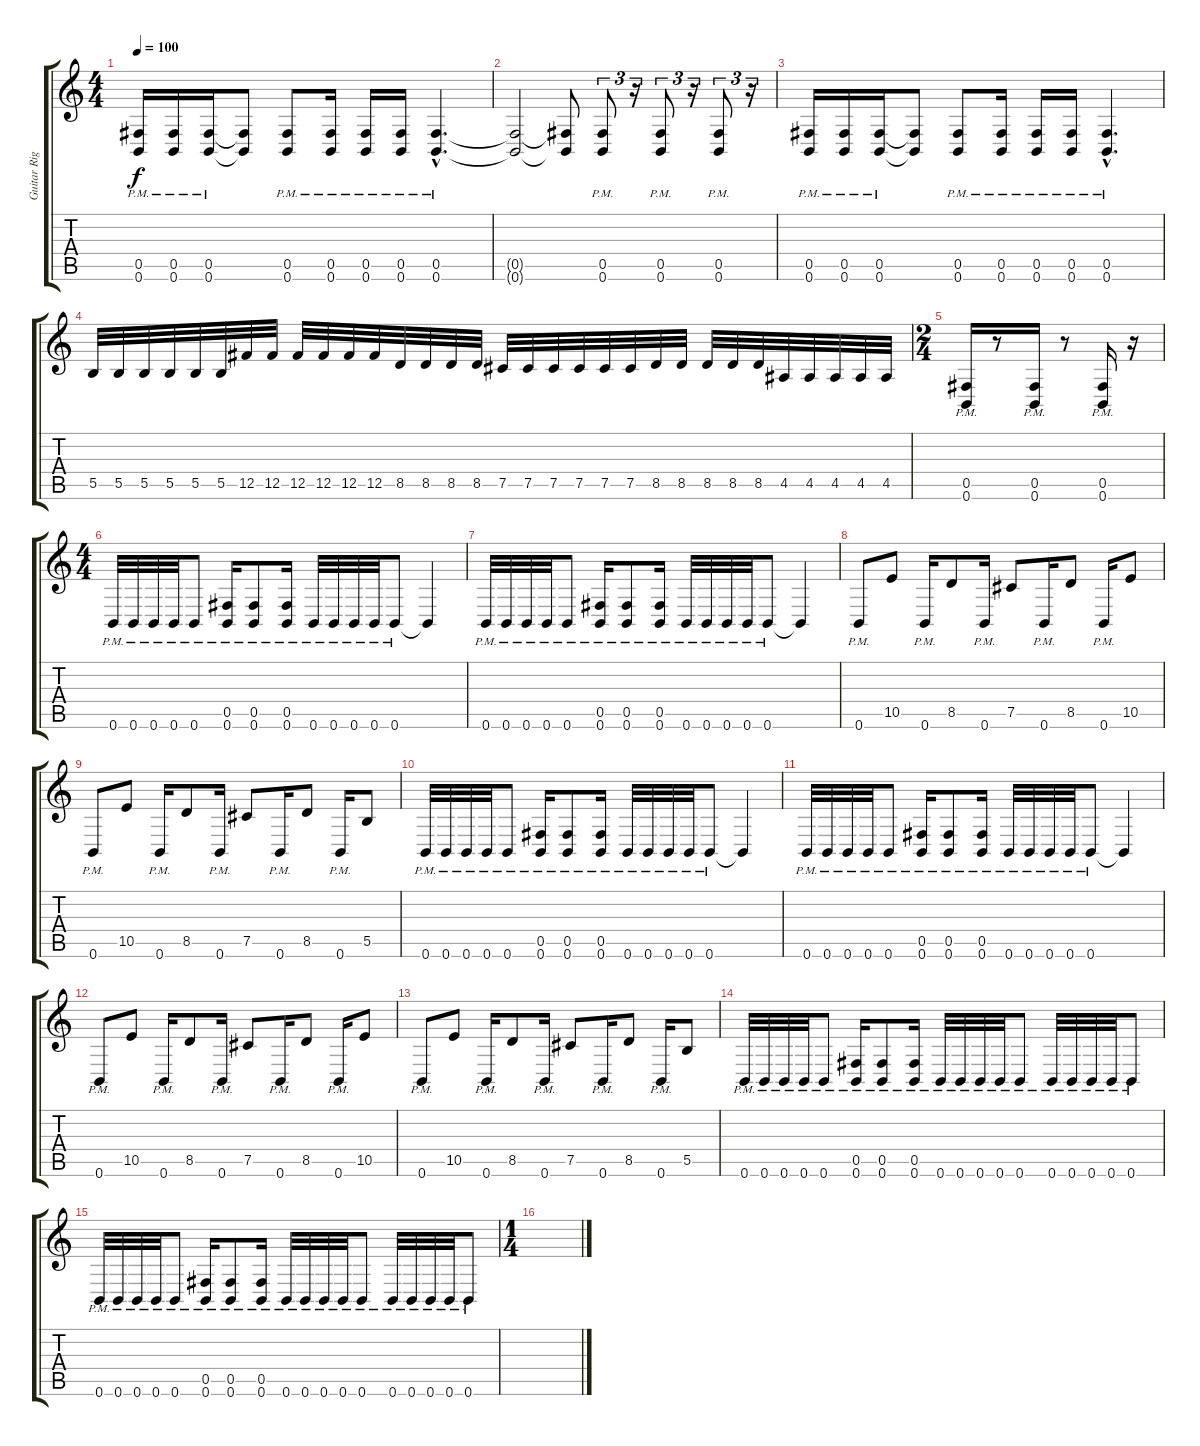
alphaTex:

\track ("Guitar Right" "Guitar Rig") {instrument distortionguitar}
\staff {score tabs}
\tuning (Db4 Ab3 E3 B2 Gb2 B1) {hide}
\ts (4 4)
\tempo 100
\clef g2
\ks c
(0.5{pm} 0.6{pm}).16{dy f} (0.5{pm} 0.6{pm}).16 (0.5{pm} 0.6{pm}).16 (0.5{t} 0.6{t}).8 (0.5{pm} 0.6{pm}).8 (0.5{pm} 0.6{pm}).16 (0.5{pm} 0.6{pm}).16 (0.5{pm} 0.6{pm}).16 (0.5{hac pm} 0.6{hac pm}).4{d} |
(0.5{t} 0.6{t}).2 (0.5{t} 0.6{t}).8 (0.5{pm} 0.6{pm}).8{tu (3 2)} r.16{tu (3 2)} (0.5{pm} 0.6{pm}).8{tu (3 2)} r.16{tu (3 2)} (0.5{pm} 0.6{pm}).8{tu (3 2)} r.16{tu (3 2)} |
(0.5{pm} 0.6{pm}).16 (0.5{pm} 0.6{pm}).16 (0.5{pm} 0.6{pm}).16 (0.5{t} 0.6{t}).8 (0.5{pm} 0.6{pm}).8 (0.5{pm} 0.6{pm}).16 (0.5{pm} 0.6{pm}).16 (0.5{pm} 0.6{pm}).16 (0.5{hac pm} 0.6{hac pm}).4{d} |
5.5.32 5.5.32 5.5.32 5.5.32 5.5.32 5.5.32 12.5.32 12.5.32 12.5.32 12.5.32 12.5.32 12.5.32 8.5.32 8.5.32 8.5.32 8.5.32 7.5.32 7.5.32 7.5.32 7.5.32 7.5.32 7.5.32 8.5.32 8.5.32 8.5.32 8.5.32 8.5.32 4.5.32 4.5.32 4.5.32 4.5.32 4.5.32 |
\ts (2 4)
(0.5{pm} 0.6{pm}).16 r.8 (0.5{pm} 0.6{pm}).16 r.8 (0.5{pm} 0.6{pm}).16 r.16 |
\ts (4 4)
0.6{pm}.32 0.6{pm}.32 0.6{pm}.32 0.6{pm}.32 0.6{pm}.8 (0.5{pm} 0.6{pm}).16 (0.5{pm} 0.6{pm}).8 (0.5{pm} 0.6{pm}).16 0.6{pm}.32 0.6{pm}.32 0.6{pm}.32 0.6{pm}.32 0.6{pm}.8 0.6{t}.4 |
0.6{pm}.32 0.6{pm}.32 0.6{pm}.32 0.6{pm}.32 0.6{pm}.8 (0.5{pm} 0.6{pm}).16 (0.5{pm} 0.6{pm}).8 (0.5{pm} 0.6{pm}).16 0.6{pm}.32 0.6{pm}.32 0.6{pm}.32 0.6{pm}.32 0.6{pm}.8 0.6{t}.4 |
0.6{pm}.8 10.5.8 0.6{pm}.16 8.5.8 0.6{pm}.16 7.5.8 0.6{pm}.16 8.5.8 0.6{pm}.16 10.5.8 |
0.6{pm}.8 10.5.8 0.6{pm}.16 8.5.8 0.6{pm}.16 7.5.8 0.6{pm}.16 8.5.8 0.6{pm}.16 5.5.8 |
0.6{pm}.32 0.6{pm}.32 0.6{pm}.32 0.6{pm}.32 0.6{pm}.8 (0.5{pm} 0.6{pm}).16 (0.5{pm} 0.6{pm}).8 (0.5{pm} 0.6{pm}).16 0.6{pm}.32 0.6{pm}.32 0.6{pm}.32 0.6{pm}.32 0.6{pm}.8 0.6{t}.4 |
0.6{pm}.32 0.6{pm}.32 0.6{pm}.32 0.6{pm}.32 0.6{pm}.8 (0.5{pm} 0.6{pm}).16 (0.5{pm} 0.6{pm}).8 (0.5{pm} 0.6{pm}).16 0.6{pm}.32 0.6{pm}.32 0.6{pm}.32 0.6{pm}.32 0.6{pm}.8 0.6{t}.4 |
0.6{pm}.8 10.5.8 0.6{pm}.16 8.5.8 0.6{pm}.16 7.5.8 0.6{pm}.16 8.5.8 0.6{pm}.16 10.5.8 |
0.6{pm}.8 10.5.8 0.6{pm}.16 8.5.8 0.6{pm}.16 7.5.8 0.6{pm}.16 8.5.8 0.6{pm}.16 5.5.8 |
0.6{pm}.32 0.6{pm}.32 0.6{pm}.32 0.6{pm}.32 0.6{pm}.8 (0.5{pm} 0.6{pm}).16 (0.5{pm} 0.6{pm}).8 (0.5{pm} 0.6{pm}).16 0.6{pm}.32 0.6{pm}.32 0.6{pm}.32 0.6{pm}.32 0.6{pm}.8 0.6{pm}.32 0.6{pm}.32 0.6{pm}.32 0.6{pm}.32 0.6{pm}.8 |
0.6{pm}.32 0.6{pm}.32 0.6{pm}.32 0.6{pm}.32 0.6{pm}.8 (0.5{pm} 0.6{pm}).16 (0.5{pm} 0.6{pm}).8 (0.5{pm} 0.6{pm}).16 0.6{pm}.32 0.6{pm}.32 0.6{pm}.32 0.6{pm}.32 0.6{pm}.8 0.6{pm}.32 0.6{pm}.32 0.6{pm}.32 0.6{pm}.32 0.6{pm}.8 |
\ts (1 4)
